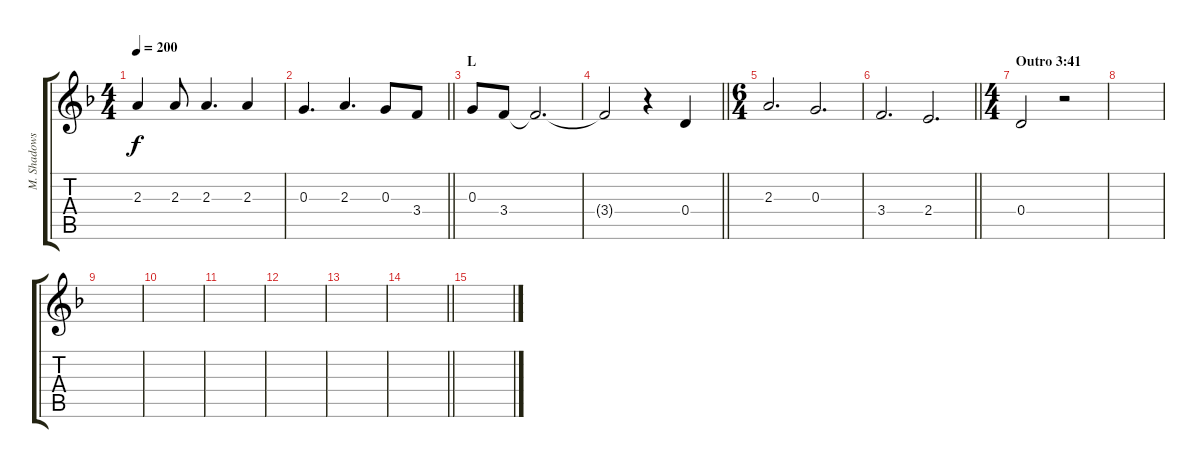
\track ("M. Shadows (Vocals)" "M. Shadows") {instrument fretlessbass}
\staff {score tabs}
\tuning (E4 B3 G3 D3 A2 E2) {hide}
\ts (4 4)
\tempo 200
\clef g2
\ks f
2.3{t}.4{dy f} 2.3.8 2.3.4{d} 2.3.4 |
\barLineRight lightlight
0.3.4{d} 2.3.4{d} 0.3.8 3.4.8 |
\section ("" "L")
0.3.8 3.4.8 3.4{t}.2{d} |
\barLineRight lightlight
3.4{t}.2 r.4 0.4.4 |
\ts (6 4)
\section ("" "")
2.3.2{d} 0.3.2{d} |
\barLineRight lightlight
3.4.2{d} 2.4.2{d} |
\ts (4 4)
\section ("" "Outro 3:41")
0.4.2 r.2 |
|
|
|
|
|
|
\barLineRight lightlight
|
\section ("" "")
